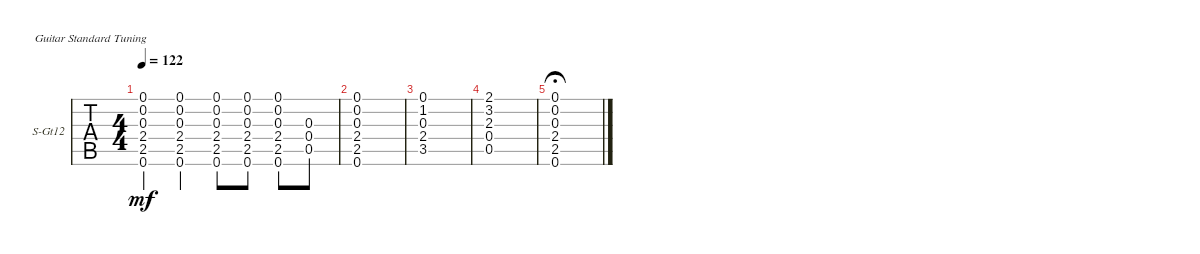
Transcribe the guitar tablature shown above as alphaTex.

\bracketExtendMode groupsimilarinstruments
\firstSystemTrackNameOrientation horizontal
\otherSystemsTrackNameOrientation horizontal
\track ("12 St. Steel Guitar" "S-Gt12") {instrument acousticguitarsteel}
\staff {tabs}
\tuning (E4 B3 G3 D3 A2 E2)
\ts (4 4)
\tempo 122
\clef g2
\scale
0.333333
\ks c
(0.6{t} 2.5{t} 2.4{t} 0.3{t} 0.2{t} 0.1{t}).4{dy mf} (0.1 0.2 0.3 2.4 2.5 0.6).4 (0.1 0.2 0.3 2.4 2.5 0.6).8 (0.1 0.2 0.3 2.4 2.5 0.6).8 (0.1 0.2 0.3 2.4 2.5 0.6).8 (0.5 0.4 0.3).8 |
\scale
0.333333 (0.6 2.5 2.4 0.3 0.2 0.1).1 |
\scale
0.333333 (0.1 1.2 0.3 2.4 3.5).1 |
\scale
0.333333 (0.5 0.4 2.3 3.2 2.1).1 |
\scale
0.333333 (0.1 0.2 0.3 2.4 2.5 0.6).1{fermata (medium 0.5)}
